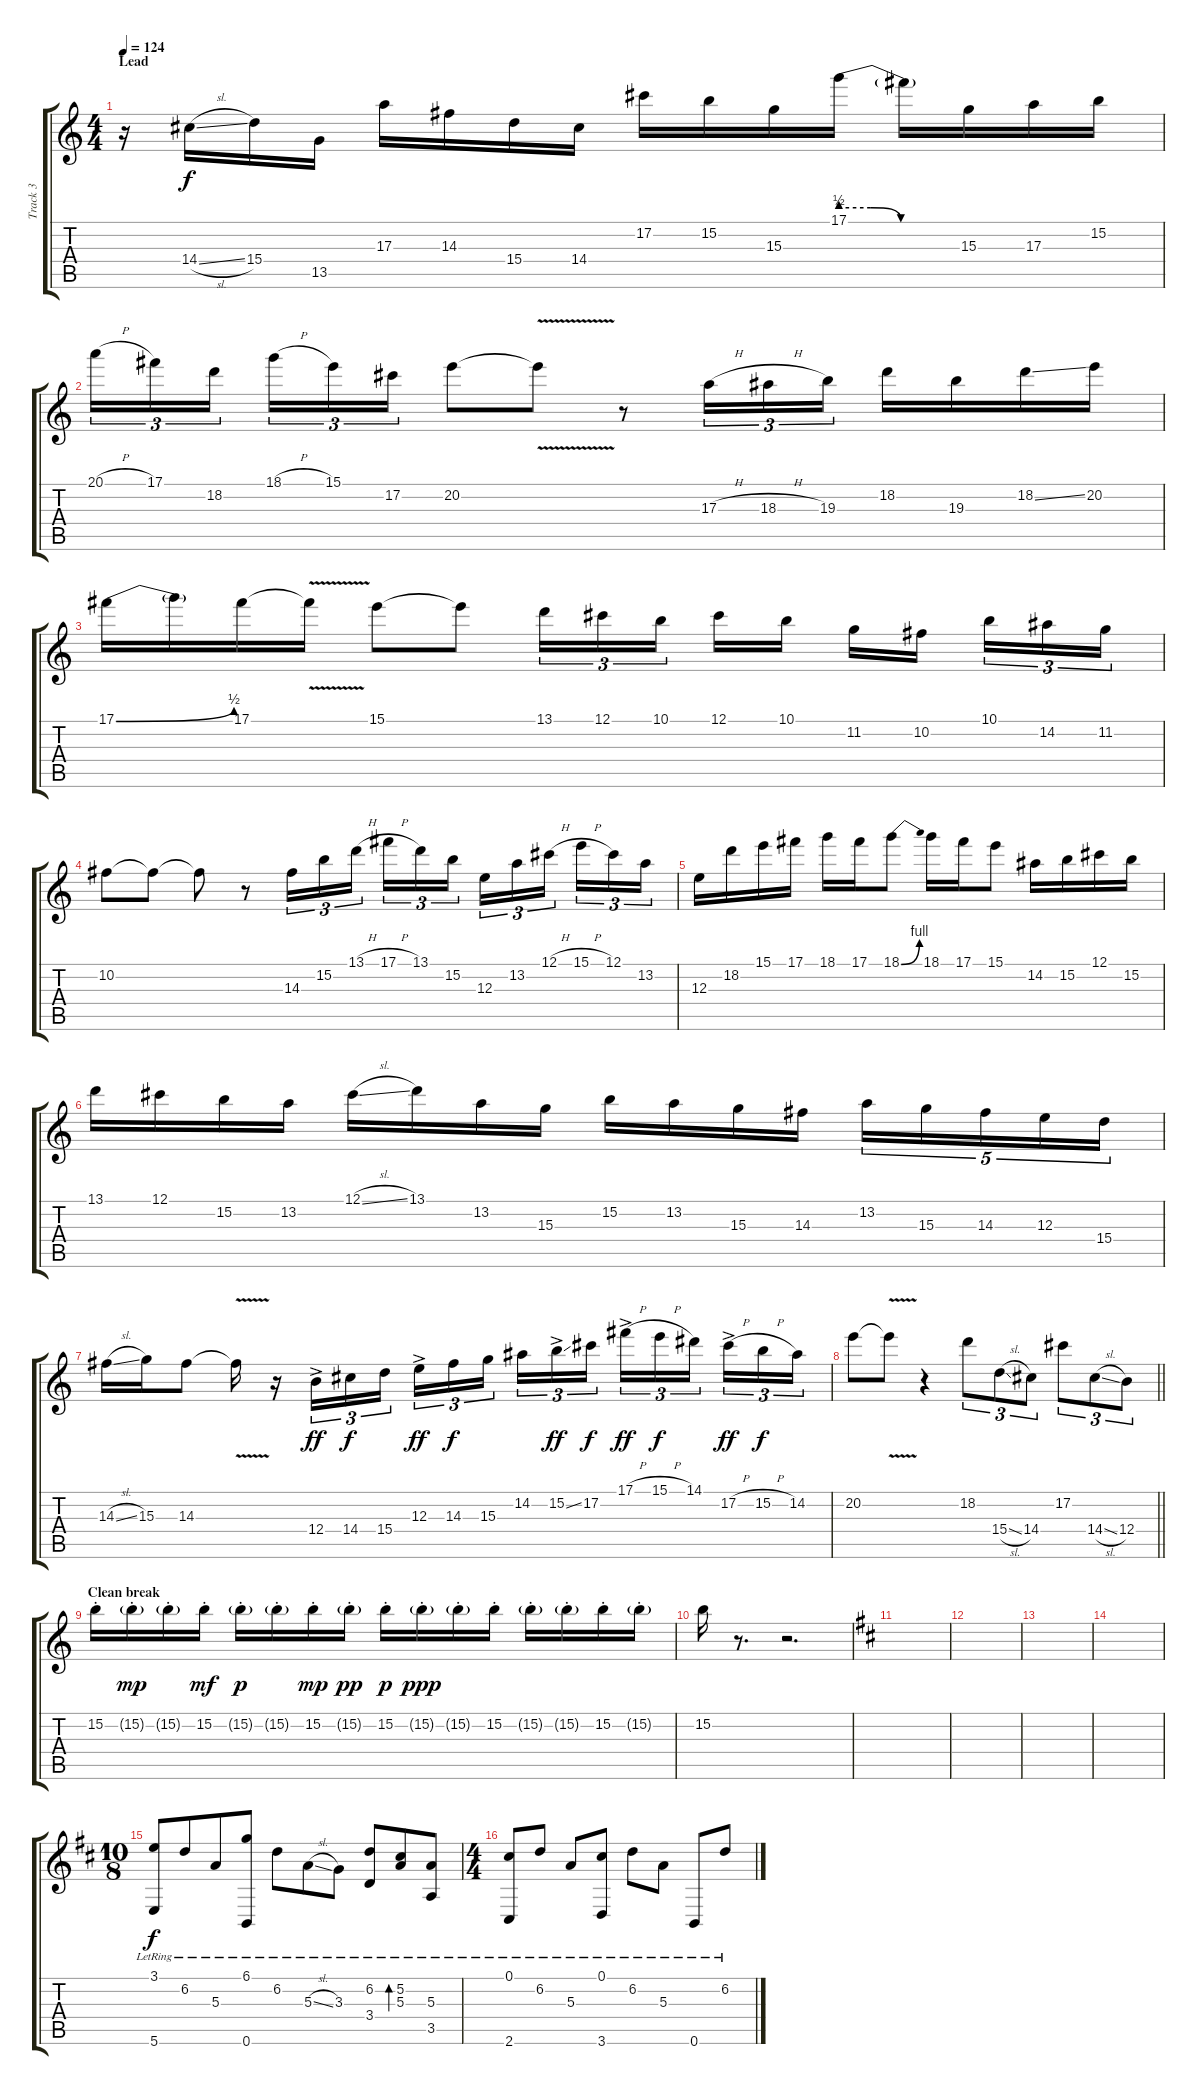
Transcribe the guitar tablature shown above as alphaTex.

\track ("Track 3" "Track 3") {instrument distortionguitar}
\staff {score tabs}
\tuning (Db4 Ab3 E3 B2 Gb2 B1) {hide}
\ts (4 4)
\section ("" "Lead")
\tempo 124
\clef g2
\ks c
r.16{dy f} 14.4{sl}.16 15.4.16 13.5.16 17.3.16 14.3.16 15.4.16 14.4.16 17.2.16 15.2.16 15.3.16 17.1{be (custom 0 2 15 2 30 0 60 0)}.16 17.1{t}.16 15.3.16 17.3.16 15.2.16 |
20.1{h}.16{tu (3 2)} 17.1.16{tu (3 2)} 18.2.16{tu (3 2) beam splitsecondary} 18.1{h}.16{tu (3 2)} 15.1.16{tu (3 2)} 17.2.16{tu (3 2)} 20.2.8 20.2{v t}.8 r.8 17.3{h}.16{tu (3 2)} 18.3{h}.16{tu (3 2)} 19.3.16{tu (3 2)} 18.2.16 19.3.16 18.2{ss}.16 20.2.16 |
17.1{be (bend 0 0 60 2)}.16 17.1{t}.16 17.1.16 17.1{v t}.16 15.1.8 15.1{t}.8 13.1.16{tu (3 2)} 12.1.16{tu (3 2)} 10.1.16{tu (3 2) beam splitsecondary} 12.1.16 10.1.16 11.2.16 10.2.16{beam splitsecondary} 10.1.16{tu (3 2)} 14.2.16{tu (3 2)} 11.2.16{tu (3 2)} |
10.2.8 10.2{t}.8 10.2{t}.8 r.8 14.3.16{tu (3 2)} 15.2.16{tu (3 2)} 13.1{h}.16{tu (3 2) beam splitsecondary} 17.1{h}.16{tu (3 2)} 13.1.16{tu (3 2)} 15.2.16{tu (3 2)} 12.3.16{tu (3 2)} 13.2.16{tu (3 2)} 12.1{h}.16{tu (3 2) beam splitsecondary} 15.1{h}.16{tu (3 2)} 12.1.16{tu (3 2)} 13.2.16{tu (3 2)} |
12.3.16 18.2.16 15.1.16 17.1.16 18.1.16 17.1.16 18.1{be (bend 0 0 60 4)}.8 18.1.16 17.1.16 15.1.8 14.2.16 15.2.16 12.1.16 15.2.16 |
13.1.16 12.1.16 15.2.16 13.2.16 12.1{sl}.16 13.1.16 13.2.16 15.3.16 15.2.16 13.2.16 15.3.16 14.3.16 13.2.16{tu (5 4)} 15.3.16{tu (5 4)} 14.3.16{tu (5 4)} 12.3.16{tu (5 4)} 15.4.16{tu (5 4)} |
14.3{sl}.16 15.3.16 14.3.8 14.3{v t}.16 r.16 12.4{ac}.16{tu (3 2) dy ff} 14.4.16{tu (3 2) dy f} 15.4.16{tu (3 2)} 12.3{ac}.16{tu (3 2) dy ff} 14.3.16{tu (3 2) dy f} 15.3.16{tu (3 2) beam splitsecondary} 14.2.16{tu (3 2)} 15.2{ss ac}.16{tu (3 2) dy ff} 17.2.16{tu (3 2) dy f} 17.1{h ac}.16{tu (3 2) dy ff} 15.1{h}.16{tu (3 2) dy f} 14.1.16{tu (3 2) beam splitsecondary} 17.2{h ac}.16{tu (3 2) dy ff} 15.2{h}.16{tu (3 2) dy f} 14.2.16{tu (3 2)} |
\barLineRight lightlight
20.2.8 20.2{v t}.8 r.4 18.2.8{tu (3 2)} 15.4{sl}.8{tu (3 2)} 14.4.8{tu (3 2)} 17.2.8{tu (3 2)} 14.4{sl}.8{tu (3 2)} 12.4.8{tu (3 2)} |
\section ("" "Clean break")
15.2{st}.16 15.2{g st}.16{dy mp} 15.2{g st}.16 15.2{st}.16{dy mf} 15.2{g st}.16{dy p} 15.2{g st}.16 15.2{st}.16{dy mp} 15.2{g st}.16{dy pp} 15.2{st}.16{dy p} 15.2{g st}.16{dy ppp} 15.2{g st}.16 15.2{st}.16 15.2{g st}.16 15.2{g st}.16 15.2{st}.16 15.2{g st}.16 |
15.2.16 r.8{d} r.2{d} |
\ks bminor
|
|
|
|
\ts (10 8)
(3.1{lr} 5.6{lr}).8{dy f instrument electricguitarjazz} 6.2{lr}.8 5.3{lr}.8 (6.1{lr} 0.6{lr}).8 6.2{lr}.8 5.3{sl lr}.8 3.3{lr}.8 (6.2{lr} 3.4{lr}).8 (5.2{lr} 5.3{lr}).8{bd 60} (5.3{lr} 3.5{lr}).8 |
\ts (4 4)
(0.1{lr} 2.6{lr}).8{instrument electricguitarjazz} 6.2{lr}.8 5.3{lr}.8 (0.1{lr} 3.6{lr}).8 6.2{lr}.8 5.3{lr}.8 0.6{lr}.8 6.2{lr}.8
